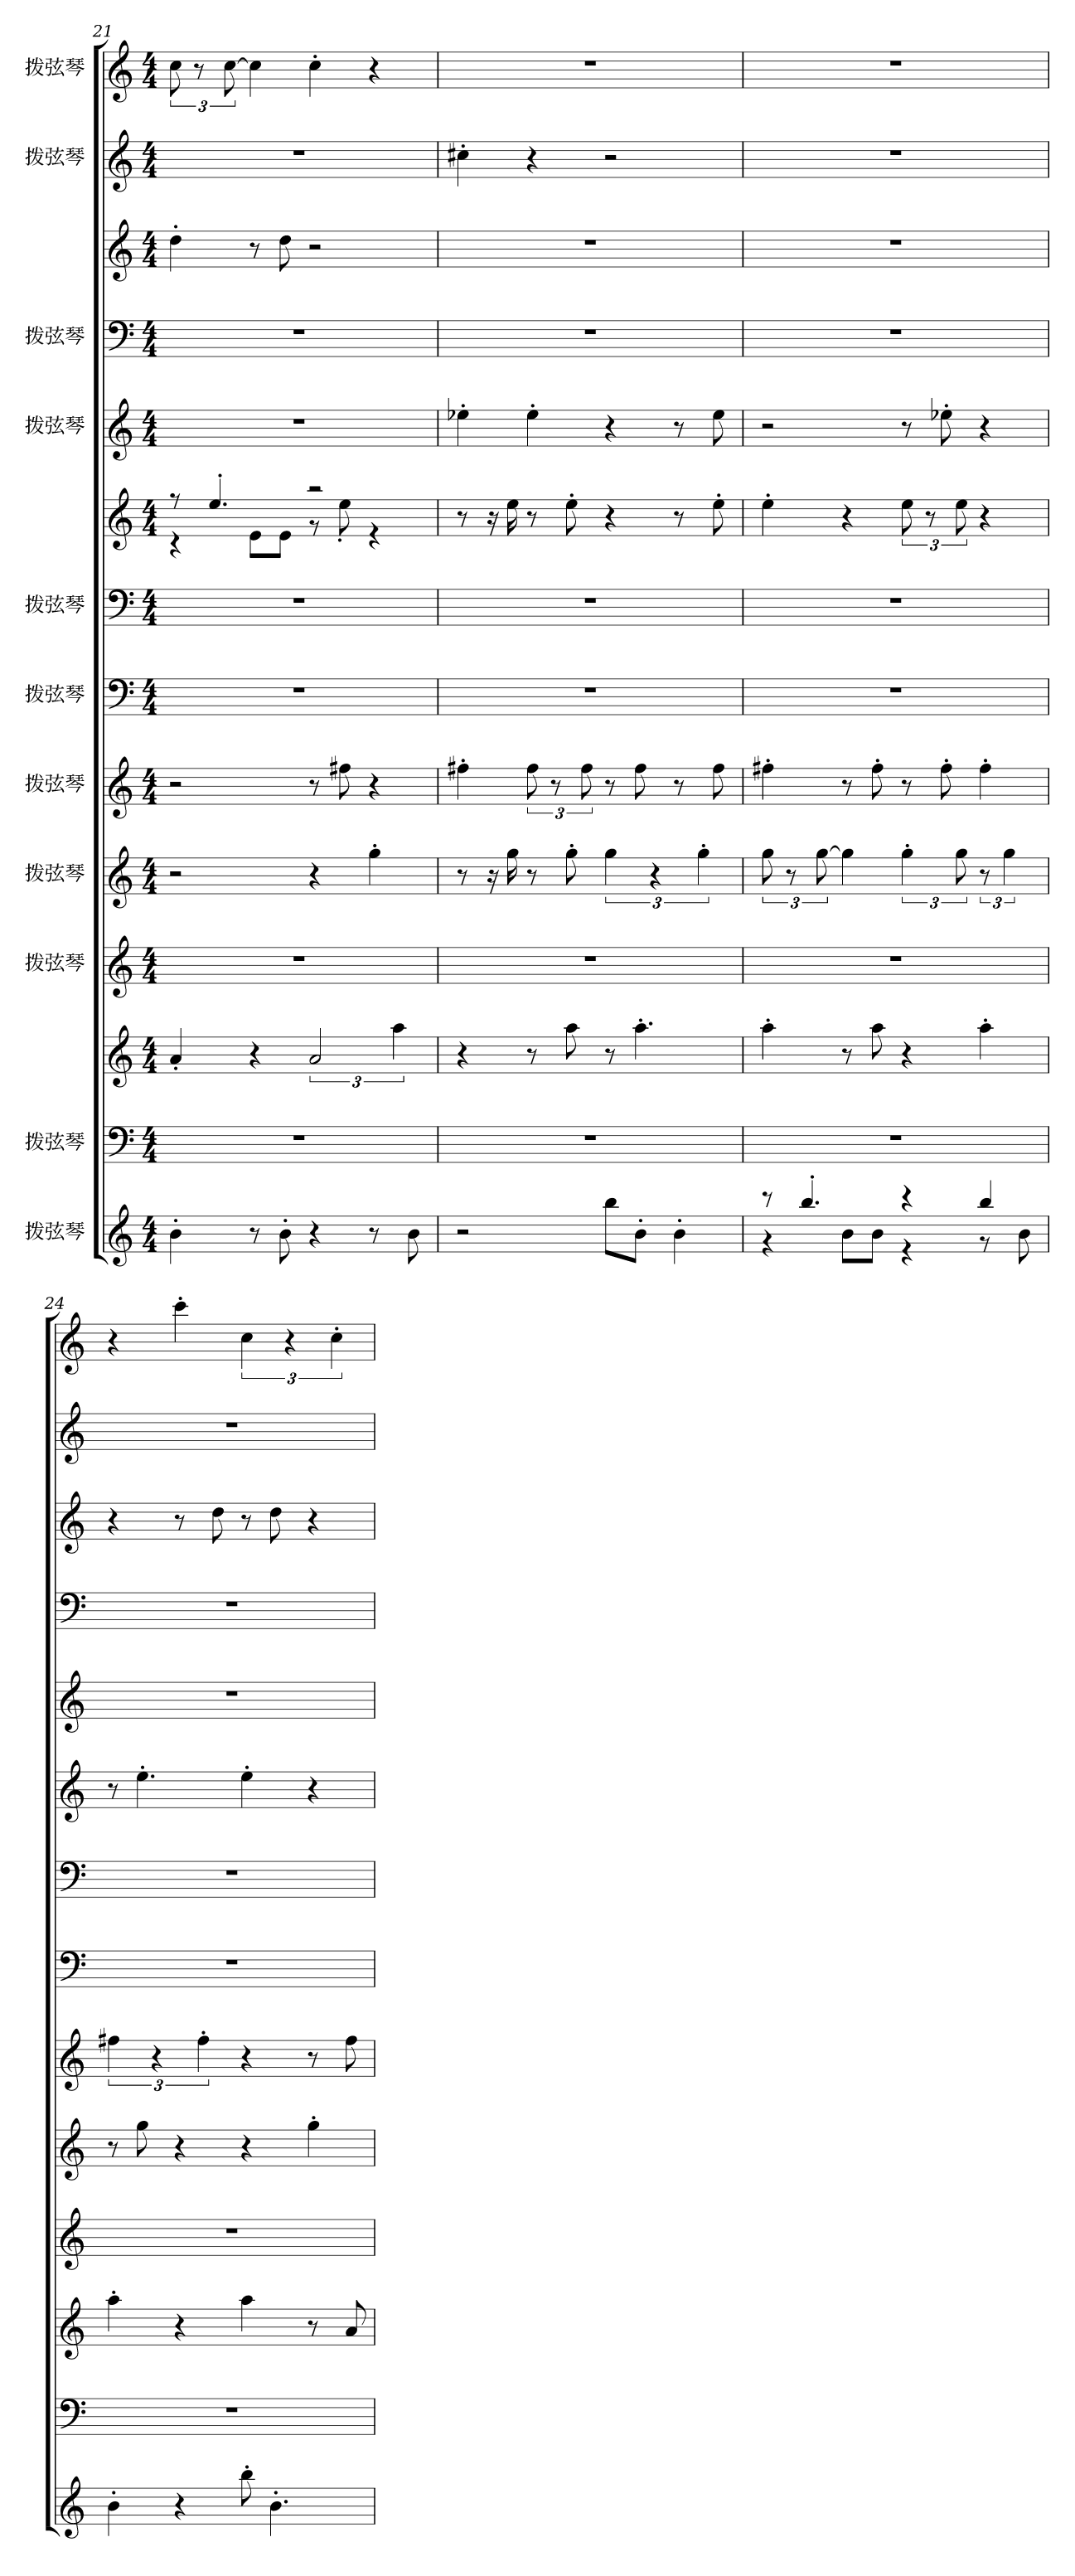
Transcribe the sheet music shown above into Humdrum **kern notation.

**kern	**kern	**kern	**kern	**kern	**kern	**kern	**kern	**kern	**kern	**kern	**kern	**kern	**kern
*part11	*part10	*part10	*part9	*part8	*part7	*part6	*part5	*part5	*part4	*part3	*part3	*part2	*part1
*staff14	*staff13	*staff12	*staff11	*staff10	*staff9	*staff8	*staff7	*staff6	*staff5	*staff4	*staff3	*staff2	*staff1
*I"拨弦琴	*I"拨弦琴	*	*I"拨弦琴	*I"拨弦琴	*I"拨弦琴	*I"拨弦琴	*I"拨弦琴	*	*I"拨弦琴	*I"拨弦琴	*	*I"拨弦琴	*I"拨弦琴
!!LO:PB:g=z
*clefG2	*clefF4	*clefG2	*clefG2	*clefG2	*clefG2	*clefF4	*clefF4	*clefG2	*clefG2	*clefF4	*clefG2	*clefG2	*clefG2
*k[]	*k[]	*k[]	*k[]	*k[]	*k[]	*k[]	*k[]	*k[]	*k[]	*k[]	*k[]	*k[]	*k[]
*M4/4	*M4/4	*M4/4	*M4/4	*M4/4	*M4/4	*M4/4	*M4/4	*M4/4	*M4/4	*M4/4	*M4/4	*M4/4	*M4/4
=21	=21	=21	=21	=21	=21	=21	=21	=21	=21	=21	=21	=21	=21
*	*	*	*	*	*	*	*	*^	*	*	*	*	*
4b'\	1r	4a'/	1r	2r	2r	1r	1r	8r	4r	1r	1r	4dd'\	1r	12cc\
.	.	.	.	.	.	.	.	.	.	.	.	.	.	12r
.	.	.	.	.	.	.	.	4.ee'/	.	.	.	.	.	.
.	.	.	.	.	.	.	.	.	.	.	.	.	.	[12cc\
8r	.	4r	.	.	.	.	.	.	8e\L	.	.	8r	.	4cc\]
8b'\	.	.	.	.	.	.	.	.	8e\J	.	.	8dd\	.	.
4r	.	3a/	.	4r	8r	.	.	2r	8r	.	.	2r	.	4cc'\
.	.	.	.	.	8ff#X\	.	.	.	8ee'\	.	.	.	.	.
8r	.	.	.	4gg'\	4r	.	.	.	4r	.	.	.	.	4r
.	.	6aa\	.	.	.	.	.	.	.	.	.	.	.	.
8b\	.	.	.	.	.	.	.	.	.	.	.	.	.	.
*	*	*	*	*	*	*	*	*v	*v	*	*	*	*	*
=22	=22	=22	=22	=22	=22	=22	=22	=22	=22	=22	=22	=22	=22
2r	1r	4r	1r	8r	4ff#X'\	1r	1r	8r	4ee-X'\	1r	1r	4cc#X'\	1r
.	.	.	.	16r	.	.	.	16r	.	.	.	.	.
.	.	.	.	16gg\	.	.	.	16ee\	.	.	.	.	.
.	.	8r	.	8r	12ff#\	.	.	8r	4ee-'\	.	.	4r	.
.	.	.	.	.	12r	.	.	.	.	.	.	.	.
.	.	8aa\	.	8gg'\	.	.	.	8ee'\	.	.	.	.	.
.	.	.	.	.	12ff#\	.	.	.	.	.	.	.	.
8bb\L	.	8r	.	6gg\	8r	.	.	4r	4r	.	.	2r	.
8b'\J	.	4.aa'\	.	.	8ff#\	.	.	.	.	.	.	.	.
.	.	.	.	6r	.	.	.	.	.	.	.	.	.
4b'\	.	.	.	.	8r	.	.	8r	8r	.	.	.	.
.	.	.	.	6gg'\	.	.	.	.	.	.	.	.	.
.	.	.	.	.	8ff#\	.	.	8ee'\	8ee-\	.	.	.	.
=23	=23	=23	=23	=23	=23	=23	=23	=23	=23	=23	=23	=23	=23
*^	*	*	*	*	*	*	*	*	*	*	*	*	*
8r	4r	1r	4aa'\	1r	12gg\	4ff#X'\	1r	1r	4ee'\	2r	1r	1r	1r	1r
.	.	.	.	.	12r	.	.	.	.	.	.	.	.	.
4.bb'/	.	.	.	.	.	.	.	.	.	.	.	.	.	.
.	.	.	.	.	[12gg\	.	.	.	.	.	.	.	.	.
.	8b\L	.	8r	.	4gg\]	8r	.	.	4r	.	.	.	.	.
.	8b\J	.	8aa\	.	.	8ff#'\	.	.	.	.	.	.	.	.
4r	4r	.	4r	.	6gg'\	8r	.	.	12ee\	8r	.	.	.	.
.	.	.	.	.	.	.	.	.	12r	.	.	.	.	.
.	.	.	.	.	.	8ff#'\	.	.	.	8ee-X'\	.	.	.	.
.	.	.	.	.	12gg\	.	.	.	12ee\	.	.	.	.	.
4bb/	8r	.	4aa'\	.	12r	4ff#'\	.	.	4r	4r	.	.	.	.
.	.	.	.	.	6gg\	.	.	.	.	.	.	.	.	.
.	8b\	.	.	.	.	.	.	.	.	.	.	.	.	.
*v	*v	*	*	*	*	*	*	*	*	*	*	*	*	*
=24	=24	=24	=24	=24	=24	=24	=24	=24	=24	=24	=24	=24	=24
4b'\	1r	4aa'\	1r	8r	6ff#X\	1r	1r	8r	1r	1r	4r	1r	4r
.	.	.	.	8gg\	.	.	.	4.ee'\	.	.	.	.	.
.	.	.	.	.	6r	.	.	.	.	.	.	.	.
4r	.	4r	.	4r	.	.	.	.	.	.	8r	.	4ccc'\
.	.	.	.	.	6ff#'\	.	.	.	.	.	.	.	.
.	.	.	.	.	.	.	.	.	.	.	8dd\	.	.
8bb'\	.	4aa\	.	4r	4r	.	.	4ee'\	.	.	8r	.	6cc\
4.b'\	.	.	.	.	.	.	.	.	.	.	8dd\	.	.
.	.	.	.	.	.	.	.	.	.	.	.	.	6r
.	.	8r	.	4gg'\	8r	.	.	4r	.	.	4r	.	.
.	.	.	.	.	.	.	.	.	.	.	.	.	6cc'\
.	.	8a/	.	.	8ff#\	.	.	.	.	.	.	.	.
=	=	=	=	=	=	=	=	=	=	=	=	=	=
*-	*-	*-	*-	*-	*-	*-	*-	*-	*-	*-	*-	*-	*-
